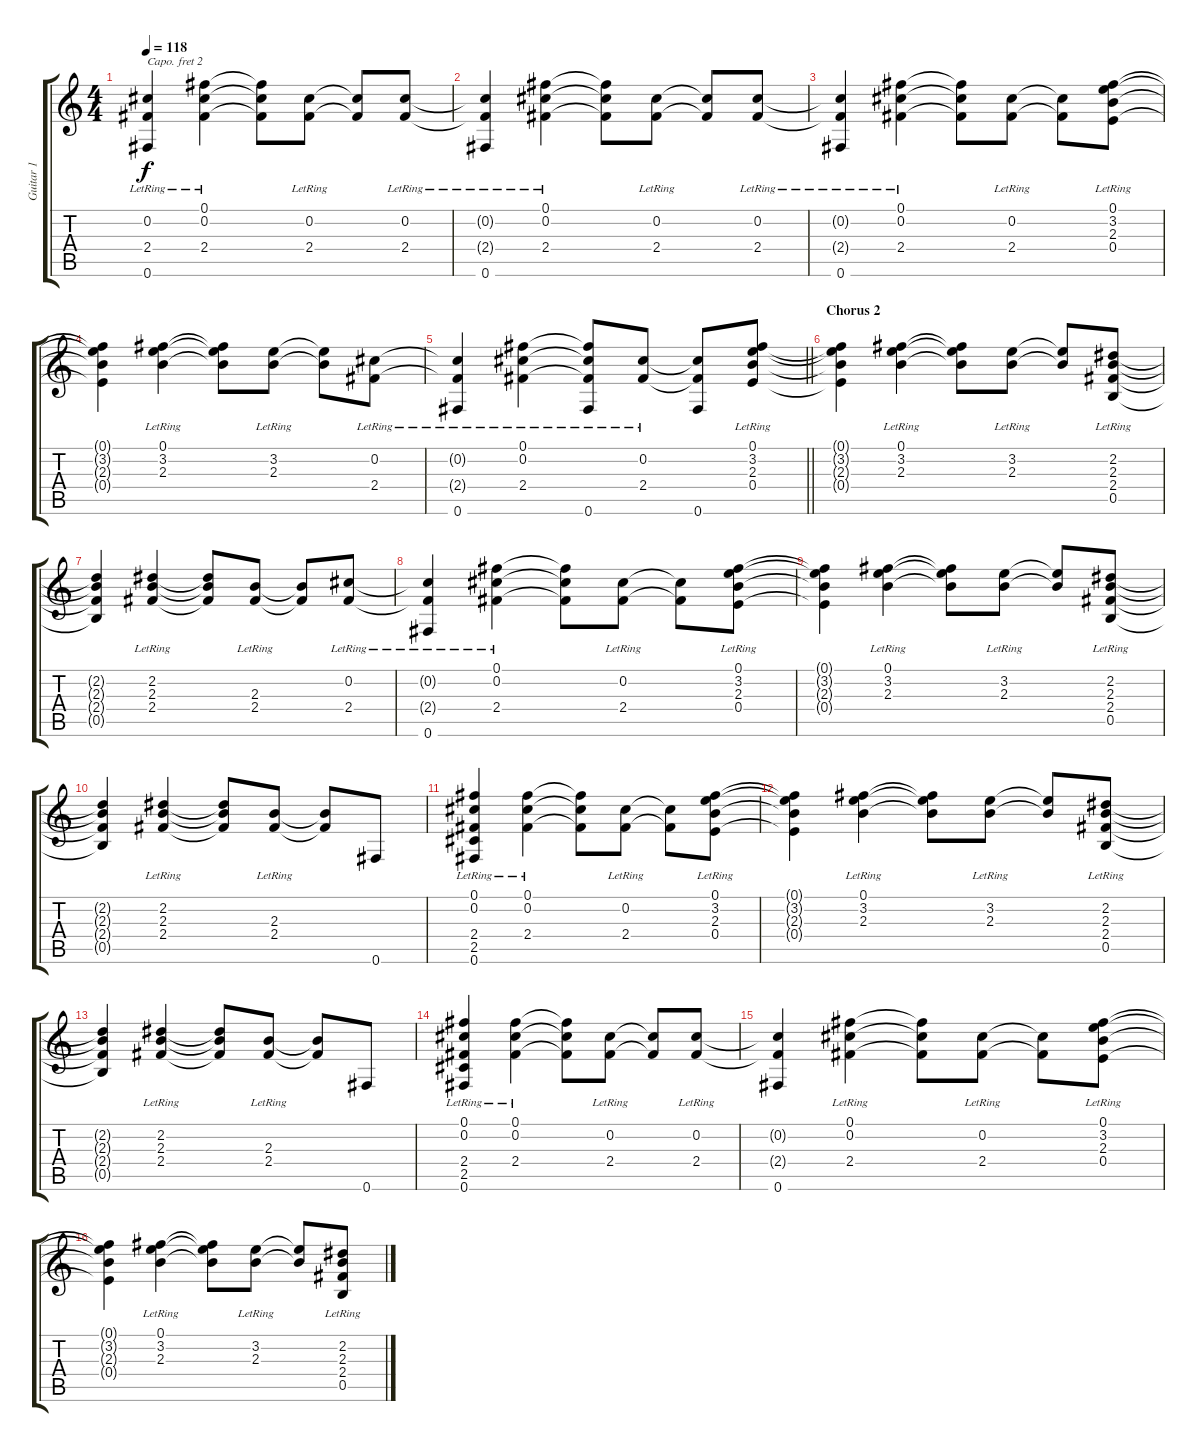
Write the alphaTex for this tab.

\track ("Guitar 1" "Guitar 1") {instrument overdrivenguitar}
\staff {score tabs}
\capo 2
\tuning (E4 B3 G3 D3 A2 E2) {hide}
\ts (4 4)
\tempo 118
\clef g2
\ks c
(0.2{t} 2.4{t} 0.6{lr}).4{dy f} (0.1{lr} 0.2{lr} 2.4{lr}).4 (0.1{t} 0.2{t} 2.4{t}).8 (0.2{lr} 2.4{lr}).8 (0.2{t} 2.4{t}).8 (0.2{lr} 2.4{lr}).8 |
(0.2{t} 2.4{t} 0.6{lr}).4 (0.1{lr} 0.2{lr} 2.4{lr}).4 (0.1{t} 0.2{t} 2.4{t}).8 (0.2{lr} 2.4{lr}).8 (0.2{t} 2.4{t}).8 (0.2{lr} 2.4{lr}).8 |
(0.2{t} 2.4{t} 0.6{lr}).4 (0.1{lr} 0.2{lr} 2.4{lr}).4 (0.1{t} 0.2{t} 2.4{t}).8 (0.2{lr} 2.4{lr}).8 (0.2{t} 2.4{t}).8 (0.1{lr} 3.2{lr} 2.3{lr} 0.4{lr}).8 |
(0.1{t} 3.2{t} 2.3{t} 0.4{t}).4 (0.1{lr} 3.2{lr} 2.3{lr}).4 (0.1{t} 3.2{t} 2.3{t}).8 (3.2{lr} 2.3).8 (3.2{t} 2.3{t}).8 (0.2{lr} 2.4{lr}).8 |
\barLineRight lightlight
(0.2{t} 2.4{t} 0.6{lr}).4 (0.1{lr} 0.2{lr} 2.4{lr}).4 (0.1{t} 0.2{t} 2.4{t} 0.6{lr}).8 (0.2{lr} 2.4{lr}).8 (0.2{t} 2.4{t} 0.6).8 (0.1{lr} 3.2{lr} 2.3{lr} 0.4{lr}).8 |
\section ("" "Chorus 2")
(0.1{t} 3.2{t} 2.3{t} 0.4{t}).4 (0.1{lr} 3.2{lr} 2.3{lr}).4 (0.1{t} 3.2{t} 2.3{t}).8 (3.2{lr} 2.3).8 (3.2{t} 2.3{t}).8 (2.2 2.3{lr} 2.4 0.5{lr}).8 |
(2.2{t} 2.3{t} 2.4{t} 0.5{t}).4 (2.2{lr} 2.3{lr} 2.4{lr}).4 (2.2{t} 2.3{t} 2.4{t}).8 (2.3 2.4{lr}).8 (2.3{t} 2.4{t}).8 (0.2{lr} 2.4{lr}).8 |
(0.2{t} 2.4{t} 0.6{lr}).4 (0.1{lr} 0.2{lr} 2.4{lr}).4 (0.1{t} 0.2{t} 2.4{t}).8 (0.2{lr} 2.4{lr}).8 (0.2{t} 2.4{t}).8 (0.1{lr} 3.2{lr} 2.3{lr} 0.4{lr}).8 |
(0.1{t} 3.2{t} 2.3{t} 0.4{t}).4 (0.1{lr} 3.2{lr} 2.3{lr}).4 (0.1{t} 3.2{t} 2.3{t}).8 (3.2{lr} 2.3).8 (3.2{t} 2.3{t}).8 (2.2 2.3{lr} 2.4 0.5{lr}).8 |
(2.2{t} 2.3{t} 2.4{t} 0.5{t}).4 (2.2{lr} 2.3{lr} 2.4{lr}).4 (2.2{t} 2.3{t} 2.4{t}).8 (2.3 2.4{lr}).8 (2.3{t} 2.4{t}).8 0.6.8 |
(0.1 0.2 2.4 2.5 0.6{lr}).4 (0.1{lr} 0.2{lr} 2.4{lr}).4 (0.1{t} 0.2{t} 2.4{t}).8 (0.2{lr} 2.4{lr}).8 (0.2{t} 2.4{t}).8 (0.1 3.2{lr} 2.3 0.4{lr}).8 |
(0.1{t} 3.2{t} 2.3{t} 0.4{t}).4 (0.1{lr} 3.2{lr} 2.3{lr}).4 (0.1{t} 3.2{t} 2.3{t}).8 (3.2{lr} 2.3).8 (3.2{t} 2.3{t}).8 (2.2 2.3{lr} 2.4 0.5{lr}).8 |
(2.2{t} 2.3{t} 2.4{t} 0.5{t}).4 (2.2{lr} 2.3{lr} 2.4{lr}).4 (2.2{t} 2.3{t} 2.4{t}).8 (2.3 2.4{lr}).8 (2.3{t} 2.4{t}).8 0.6.8 |
(0.1 0.2 2.4 2.5 0.6{lr}).4 (0.1{lr} 0.2{lr} 2.4{lr}).4 (0.1{t} 0.2{t} 2.4{t}).8 (0.2{lr} 2.4{lr}).8 (0.2{t} 2.4{t}).8 (0.2{lr} 2.4{lr}).8 |
(0.2{t} 2.4{t} 0.6).4 (0.1{lr} 0.2{lr} 2.4{lr}).4 (0.1{t} 0.2{t} 2.4{t}).8 (0.2{lr} 2.4{lr}).8 (0.2{t} 2.4{t}).8 (0.1 3.2{lr} 2.3 0.4{lr}).8 |
(0.1{t} 3.2{t} 2.3{t} 0.4{t}).4 (0.1{lr} 3.2{lr} 2.3{lr}).4 (0.1{t} 3.2{t} 2.3{t}).8 (3.2{lr} 2.3).8 (3.2{t} 2.3{t}).8 (2.2 2.3{lr} 2.4 0.5{lr}).8
